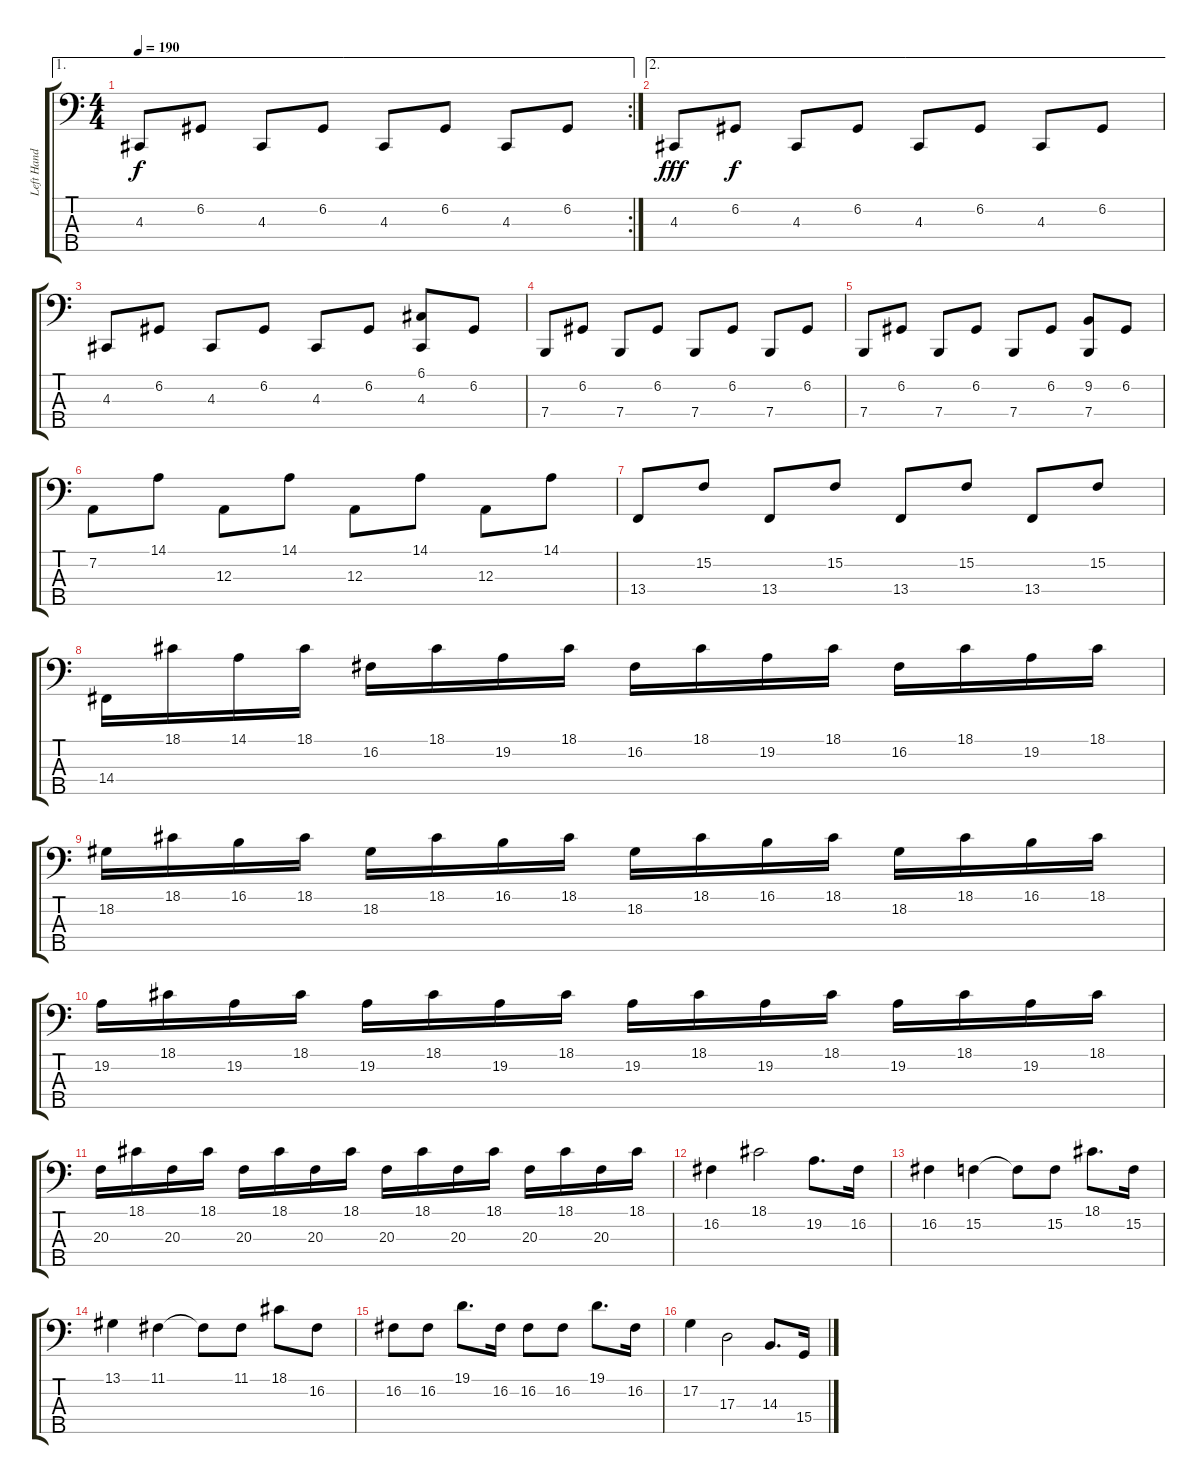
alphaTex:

\track ("Left Hand" "Left Hand") {instrument acousticgrandpiano}
\staff {score tabs}
\tuning (G2 D2 A1 E1 B0) {hide}
\ae 1
\rc 2
\ts (4 4)
\tempo 190
\clef f4
\ks c
4.3.8{dy f} 6.2.8 4.3.8 6.2.8 4.3.8 6.2.8 4.3.8 6.2.8 |
\ae 2
4.3.8{dy fff} 6.2.8{dy f} 4.3.8 6.2.8 4.3.8 6.2.8 4.3.8 6.2.8 |
4.3.8 6.2.8 4.3.8 6.2.8 4.3.8 6.2.8 (6.1 4.3).8 6.2.8 |
7.4.8 6.2.8 7.4.8 6.2.8 7.4.8 6.2.8 7.4.8 6.2.8 |
7.4.8 6.2.8 7.4.8 6.2.8 7.4.8 6.2.8 (9.2 7.4).8 6.2.8 |
7.2.8 14.1.8 12.3.8 14.1.8 12.3.8 14.1.8 12.3.8 14.1.8 |
13.4.8 15.2.8 13.4.8 15.2.8 13.4.8 15.2.8 13.4.8 15.2.8 |
14.4.16 18.1.16 14.1.16 18.1.16 16.2.16 18.1.16 19.2.16 18.1.16 16.2.16 18.1.16 19.2.16 18.1.16 16.2.16 18.1.16 19.2.16 18.1.16 |
18.2.16 18.1.16 16.1.16 18.1.16 18.2.16 18.1.16 16.1.16 18.1.16 18.2.16 18.1.16 16.1.16 18.1.16 18.2.16 18.1.16 16.1.16 18.1.16 |
19.2.16 18.1.16 19.2.16 18.1.16 19.2.16 18.1.16 19.2.16 18.1.16 19.2.16 18.1.16 19.2.16 18.1.16 19.2.16 18.1.16 19.2.16 18.1.16 |
20.3.16 18.1.16 20.3.16 18.1.16 20.3.16 18.1.16 20.3.16 18.1.16 20.3.16 18.1.16 20.3.16 18.1.16 20.3.16 18.1.16 20.3.16 18.1.16 |
16.2.4 18.1.2 19.2.8{d} 16.2.16 |
16.2.4 15.2.4 15.2{t}.8 15.2.8 18.1.8{d} 15.2.16 |
13.1.4 11.1.4 11.1{t}.8 11.1.8 18.1.8 16.2.8 |
16.2.8 16.2.8 19.1.8{d} 16.2.16 16.2.8 16.2.8 19.1.8{d} 16.2.16 |
17.2.4 17.3.2 14.3.8{d} 15.4.16
